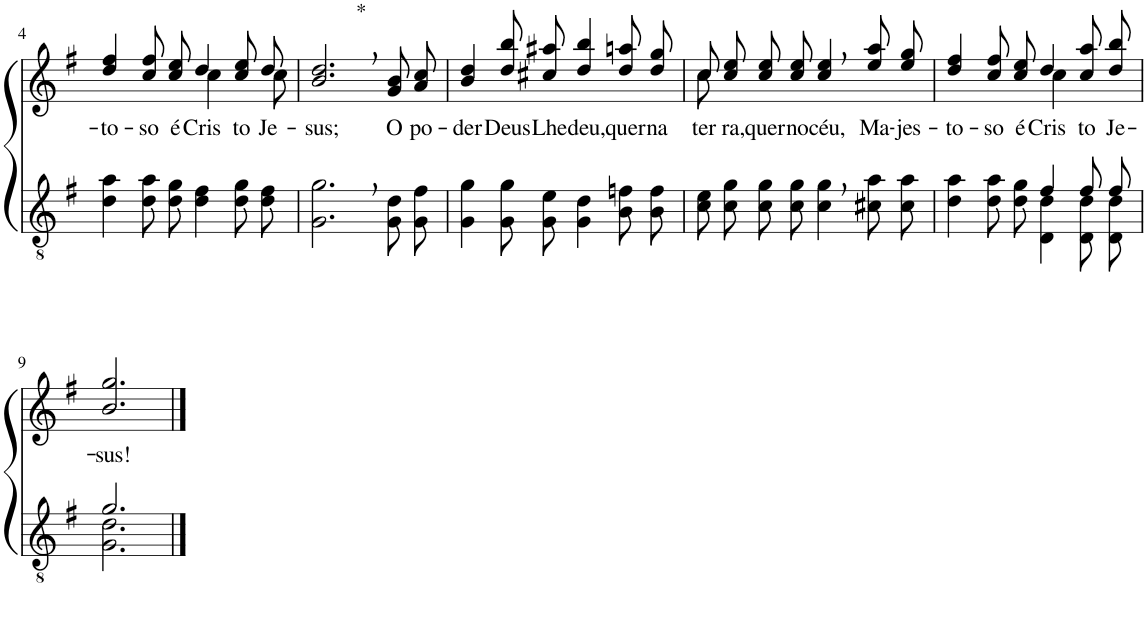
**kern	**kern	**text
*part2	*part1	*part1
*staff2	*staff1	*staff1
*I"Parte III e IV	*I"Parte I e II	*
!!LO:PB:g=z
*clefGv2	*clefG2	*
*Trd5c9	*Trd5c9	*
*k[f#]	*k[f#]	*
*M4/4	*M4/4	*
=4	=4	=4
!	!	!LO:LY:b
*	*^	*
4d\ 4a\	4dd/ 4ff#/	2ryy	to-
!	!	!	!LO:LY:b
8d\ 8a\L	8cc\ 8ff#\L	.	-so
!	!	!	!LO:LY:b
8d\ 8g\J	8cc\ 8ee\J	.	é
!	!	!	!LO:LY:b
4d\ 4f#\	4dd/	4cc\	Cris
!	!	!	!LO:LY:b
8d\ 8g\L	8cc\ 8ee\L	8ryy	to
!	!	!	!LO:LY:b
8d\ 8f#\J	8dd\J	8cc\	Je-
=5	=5	=5	=5
!	!LO:TX:a:t=*	!	!
!	!	!	!LO:LY:b
*	*v	*v	*
2.G\, 2.g\,	2.b/, 2.dd/,	-sus;
!	!	!LO:LY:b
8G\ 8d\L	8g/ 8b/L	O
!	!	!LO:LY:b
8G\ 8f#\J	8a/ 8cc/J	po-
=6	=6	=6
!	!	!LO:LY:b
4G\ 4g\	4b/ 4dd/	-der
!	!	!LO:LY:b
8G\ 8g\L	8dd\ 8bb\L	Deus
!	!	!LO:LY:b
8G\ 8e\J	8cc#X\ 8aa#X\J	Lhe
!	!	!LO:LY:b
4G\ 4d\	4dd/ 4bb/	deu,
!	!	!LO:LY:b
8B\ 8fn\L	8dd\ 8aan\L	quer
!	!	!LO:LY:b
8B\ 8f\J	8dd\ 8gg\J	na
=7	=7	=7
*	*^	*
!	!	!	!LO:LY:b
8c\ 8e\L	8cc\L	8cc\	ter-
!	!	!	!LO:LY:b
8c\ 8g\J	8cc\ 8ee\J	2..ryy	-ra,
!	!	!	!LO:LY:b
8c\ 8g\L	8cc\ 8ee\L	.	quer
!	!	!	!LO:LY:b
8c\ 8g\J	8cc\ 8ee\J	.	no
!	!	!	!LO:LY:b
4c\, 4g\,	4cc/, 4ee/,	.	céu,
!	!	!	!LO:LY:b
8c#X\ 8a\L	8ee\ 8aa\L	.	Ma-
!	!	!	!LO:LY:b
8c#\ 8a\J	8ee\ 8gg\J	.	-jes-
=8	=8	=8	=8
*^	*	*	*
!	!	!	!	!LO:LY:b
2ryy	4d\ 4a\	4dd/ 4ff#/	2ryy	-to-
!	!	!	!	!LO:LY:b
.	8d\ 8a\L	8cc\ 8ff#\L	.	-so
!	!	!	!	!LO:LY:b
.	8d\ 8g\J	8cc\ 8ee\J	.	é
!	!	!	!	!LO:LY:b
4f#/	4D\ 4d\	4dd/	4cc\	Cris-
!	!	!	!	!LO:LY:b
8f#/L	8D/ 8d/L	8cc\ 8aa\L	4ryy	-to
!	!	!	!	!LO:LY:b
8f#/J	8D/ 8d/J	8dd\ 8bb\J	.	Je-
*	*	*v	*v	*
!!LO:LB:g=z
=9	=9	=9	=9
!	!	!	!LO:LY:b
2.g/	2.G\ 2.d\	2.b/ 2.gg/	-sus!
*v	*v	*	*
==	==	==
*-	*-	*-
